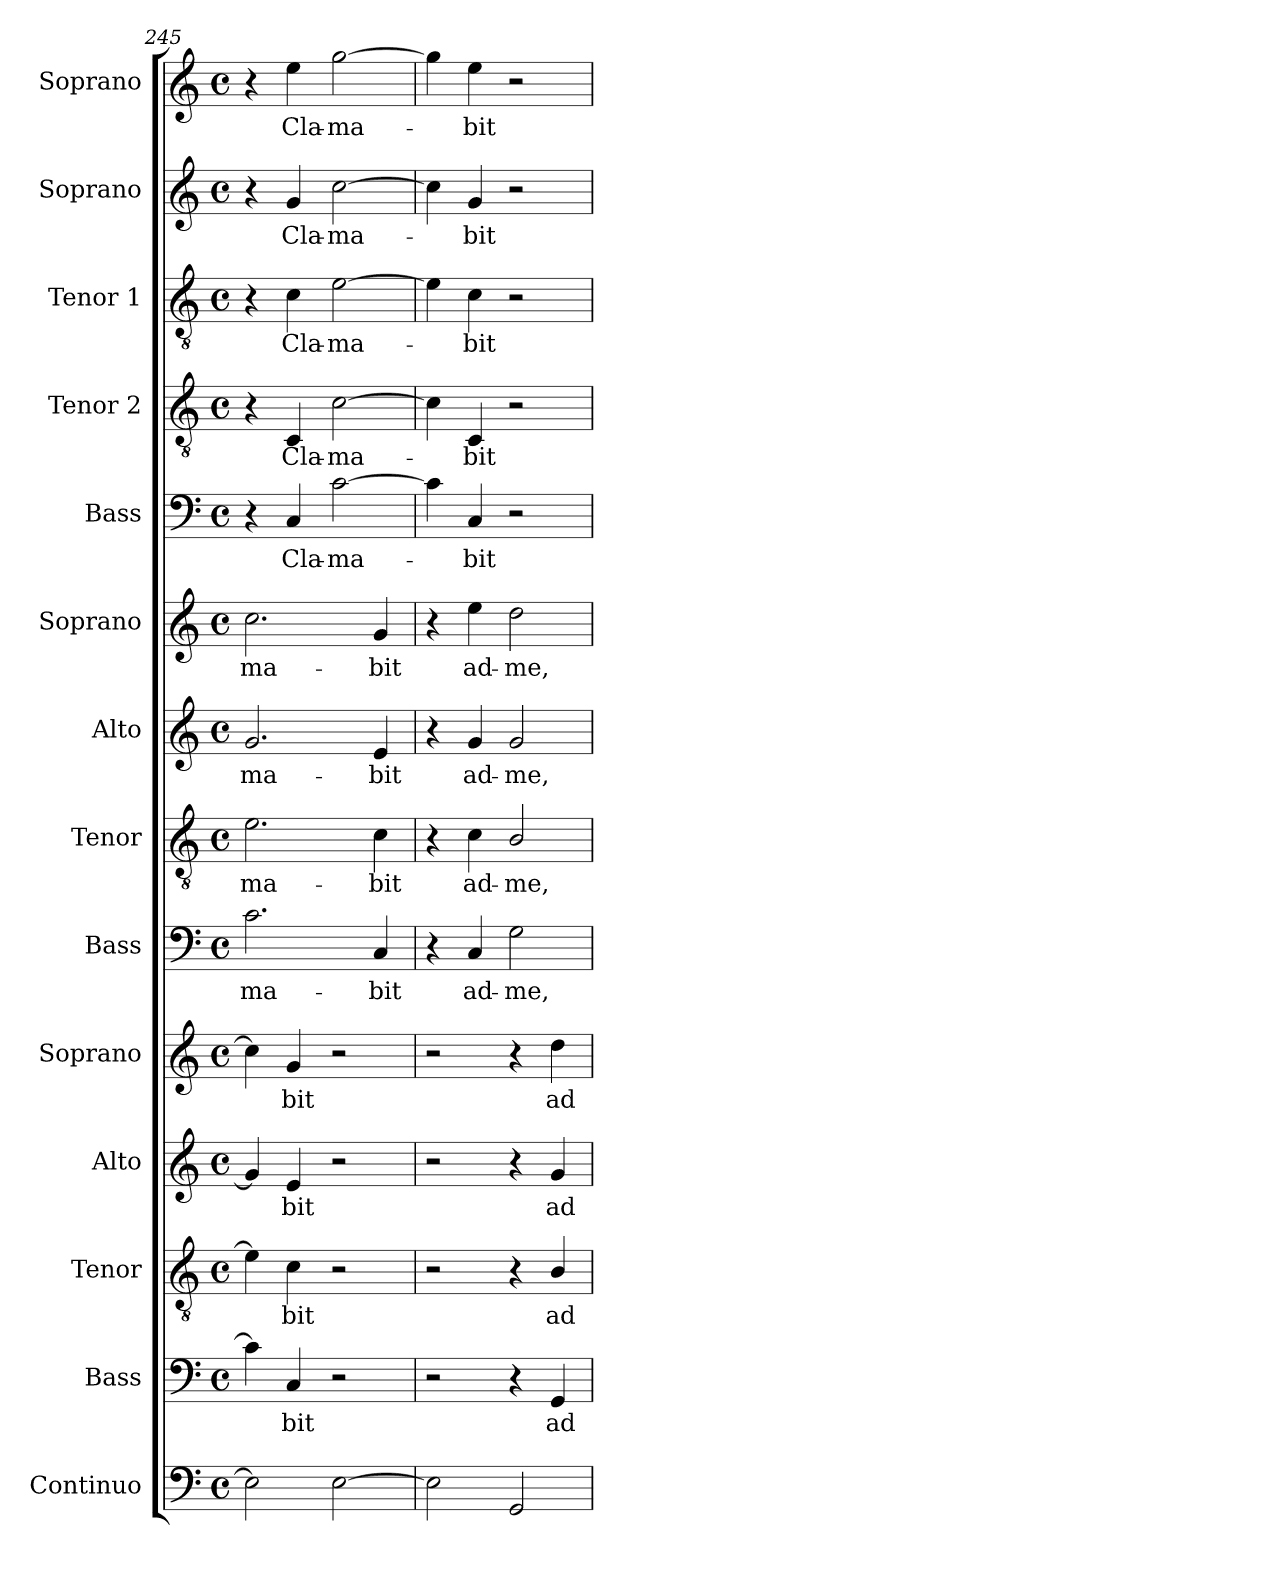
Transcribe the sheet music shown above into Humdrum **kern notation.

**kern	**kern	**text	**kern	**text	**kern	**text	**kern	**text	**kern	**text	**kern	**text	**kern	**text	**kern	**text	**kern	**text	**kern	**text	**kern	**text	**kern	**text	**kern	**text
*part14	*part13	*part13	*part12	*part12	*part11	*part11	*part10	*part10	*part9	*part9	*part8	*part8	*part7	*part7	*part6	*part6	*part5	*part5	*part4	*part4	*part3	*part3	*part2	*part2	*part1	*part1
*staff14	*staff13	*staff13	*staff12	*staff12	*staff11	*staff11	*staff10	*staff10	*staff9	*staff9	*staff8	*staff8	*staff7	*staff7	*staff6	*staff6	*staff5	*staff5	*staff4	*staff4	*staff3	*staff3	*staff2	*staff2	*staff1	*staff1
*I"Continuo	*I"Bass	*	*I"Tenor	*	*I"Alto	*	*I"Soprano	*	*I"Bass	*	*I"Tenor	*	*I"Alto	*	*I"Soprano	*	*I"Bass	*	*I"Tenor 2	*	*I"Tenor 1	*	*I"Soprano	*	*I"Soprano	*
*I'Cont.	*I'B.	*	*I'T.	*	*I'A.	*	*I'S.	*	*I'B.	*	*I'T.	*	*I'A.	*	*I'S.	*	*I'B.	*	*I'T2.	*	*I'T1.	*	*I'S.	*	*I'S.	*
!!LO:PB:g=z
*clefF4	*clefF4	*	*clefGv2	*	*clefG2	*	*clefG2	*	*clefF4	*	*clefGv2	*	*clefG2	*	*clefG2	*	*clefF4	*	*clefGv2	*	*clefGv2	*	*clefG2	*	*clefG2	*
*	*	*	*ITrd7c12	*	*	*	*	*	*	*	*ITrd7c12	*	*	*	*	*	*	*	*ITrd7c12	*	*ITrd7c12	*	*	*	*	*
*k[]	*k[]	*	*k[]	*	*k[]	*	*k[]	*	*k[]	*	*k[]	*	*k[]	*	*k[]	*	*k[]	*	*k[]	*	*k[]	*	*k[]	*	*k[]	*
*C:	*C:	*	*C:	*	*C:	*	*C:	*	*C:	*	*C:	*	*C:	*	*C:	*	*C:	*	*C:	*	*C:	*	*C:	*	*C:	*
*M4/4	*M4/4	*	*M4/4	*	*M4/4	*	*M4/4	*	*M4/4	*	*M4/4	*	*M4/4	*	*M4/4	*	*M4/4	*	*M4/4	*	*M4/4	*	*M4/4	*	*M4/4	*
*met(c)	*met(c)	*	*met(c)	*	*met(c)	*	*met(c)	*	*met(c)	*	*met(c)	*	*met(c)	*	*met(c)	*	*met(c)	*	*met(c)	*	*met(c)	*	*met(c)	*	*met(c)	*
=245	=245	=245	=245	=245	=245	=245	=245	=245	=245	=245	=245	=245	=245	=245	=245	=245	=245	=245	=245	=245	=245	=245	=245	=245	=245	=245
!	!	!	!	!	!	!	!	!	!	!LO:LY:b:color=#000000	!	!	!	!	!	!	!	!	!	!	!	!	!	!	!	!
!	!	!	!	!	!	!	!	!	!	!	!	!LO:LY:b:color=#000000	!	!	!	!	!	!	!	!	!	!	!	!	!	!
!	!	!	!	!	!	!	!	!	!	!	!	!	!	!LO:LY:b:color=#000000	!	!	!	!	!	!	!	!	!	!	!	!
!	!	!	!	!	!	!	!	!	!	!	!	!	!	!	!	!LO:LY:b:color=#000000	!	!	!	!	!	!	!	!	!	!
2Ei\]	4ci\]	.	4Ei\]	.	4gi/]	.	4cci\]	.	2.ci\	-ma-	2.Ei\	-ma-	2.gi/	-ma-	2.cci\	-ma-	4r	.	4r	.	4r	.	4r	.	4r	.
!	!	!LO:LY:b:color=#000000	!	!	!	!	!	!	!	!	!	!	!	!	!	!	!	!	!	!	!	!	!	!	!	!
!	!	!	!	!LO:LY:b:color=#000000	!	!	!	!	!	!	!	!	!	!	!	!	!	!	!	!	!	!	!	!	!	!
!	!	!	!	!	!	!LO:LY:b:color=#000000	!	!	!	!	!	!	!	!	!	!	!	!	!	!	!	!	!	!	!	!
!	!	!	!	!	!	!	!	!LO:LY:b:color=#000000	!	!	!	!	!	!	!	!	!	!	!	!	!	!	!	!	!	!
!	!	!	!	!	!	!	!	!	!	!	!	!	!	!	!	!	!	!LO:LY:b:color=#000000	!	!	!	!	!	!	!	!
!	!	!	!	!	!	!	!	!	!	!	!	!	!	!	!	!	!	!	!	!LO:LY:b:color=#000000	!	!	!	!	!	!
!	!	!	!	!	!	!	!	!	!	!	!	!	!	!	!	!	!	!	!	!	!	!LO:LY:b:color=#000000	!	!	!	!
!	!	!	!	!	!	!	!	!	!	!	!	!	!	!	!	!	!	!	!	!	!	!	!	!LO:LY:b:color=#000000	!	!
!	!	!	!	!	!	!	!	!	!	!	!	!	!	!	!	!	!	!	!	!	!	!	!	!	!	!LO:LY:b:color=#000000
.	4Ci/	-bit	4Ci\	-bit	4ei/	-bit	4gi/	-bit	.	.	.	.	.	.	.	.	4Ci/	Cla-	4CCi/	Cla-	4Ci\	Cla-	4gi/	Cla-	4eei\	Cla-
!	!	!	!	!	!	!	!	!	!	!	!	!	!	!	!	!	!	!LO:LY:b:color=#000000	!	!	!	!	!	!	!	!
!	!	!	!	!	!	!	!	!	!	!	!	!	!	!	!	!	!	!	!	!LO:LY:b:color=#000000	!	!	!	!	!	!
!	!	!	!	!	!	!	!	!	!	!	!	!	!	!	!	!	!	!	!	!	!	!LO:LY:b:color=#000000	!	!	!	!
!	!	!	!	!	!	!	!	!	!	!	!	!	!	!	!	!	!	!	!	!	!	!	!	!LO:LY:b:color=#000000	!	!
!	!	!	!	!	!	!	!	!	!	!	!	!	!	!	!	!	!	!	!	!	!	!	!	!	!	!LO:LY:b:color=#000000
[2Ei\	2r	.	2r	.	2r	.	2r	.	.	.	.	.	.	.	.	.	[2ci\	-ma-	[2Ci\	-ma-	[2Ei\	-ma-	[2cci\	-ma-	[2ggi\	-ma-
!	!	!	!	!	!	!	!	!	!	!LO:LY:b:color=#000000	!	!	!	!	!	!	!	!	!	!	!	!	!	!	!	!
!	!	!	!	!	!	!	!	!	!	!	!	!LO:LY:b:color=#000000	!	!	!	!	!	!	!	!	!	!	!	!	!	!
!	!	!	!	!	!	!	!	!	!	!	!	!	!	!LO:LY:b:color=#000000	!	!	!	!	!	!	!	!	!	!	!	!
!	!	!	!	!	!	!	!	!	!	!	!	!	!	!	!	!LO:LY:b:color=#000000	!	!	!	!	!	!	!	!	!	!
.	.	.	.	.	.	.	.	.	4Ci/	-bit	4Ci\	-bit	4ei/	-bit	4gi/	-bit	.	.	.	.	.	.	.	.	.	.
=246	=246	=246	=246	=246	=246	=246	=246	=246	=246	=246	=246	=246	=246	=246	=246	=246	=246	=246	=246	=246	=246	=246	=246	=246	=246	=246
2Ei\]	2r	.	2r	.	2r	.	2r	.	4r	.	4r	.	4r	.	4r	.	4ci\]	.	4Ci\]	.	4Ei\]	.	4cci\]	.	4ggi\]	.
!	!	!	!	!	!	!	!	!	!	!LO:LY:b:color=#000000	!	!	!	!	!	!	!	!	!	!	!	!	!	!	!	!
!	!	!	!	!	!	!	!	!	!	!	!	!LO:LY:b:color=#000000	!	!	!	!	!	!	!	!	!	!	!	!	!	!
!	!	!	!	!	!	!	!	!	!	!	!	!	!	!LO:LY:b:color=#000000	!	!	!	!	!	!	!	!	!	!	!	!
!	!	!	!	!	!	!	!	!	!	!	!	!	!	!	!	!LO:LY:b:color=#000000	!	!	!	!	!	!	!	!	!	!
!	!	!	!	!	!	!	!	!	!	!	!	!	!	!	!	!	!	!LO:LY:b:color=#000000	!	!	!	!	!	!	!	!
!	!	!	!	!	!	!	!	!	!	!	!	!	!	!	!	!	!	!	!	!LO:LY:b:color=#000000	!	!	!	!	!	!
!	!	!	!	!	!	!	!	!	!	!	!	!	!	!	!	!	!	!	!	!	!	!LO:LY:b:color=#000000	!	!	!	!
!	!	!	!	!	!	!	!	!	!	!	!	!	!	!	!	!	!	!	!	!	!	!	!	!LO:LY:b:color=#000000	!	!
!	!	!	!	!	!	!	!	!	!	!	!	!	!	!	!	!	!	!	!	!	!	!	!	!	!	!LO:LY:b:color=#000000
.	.	.	.	.	.	.	.	.	4Ci/	ad-	4Ci\	ad-	4gi/	ad-	4eei\	ad-	4Ci/	-bit	4CCi/	-bit	4Ci\	-bit	4gi/	-bit	4eei\	-bit
!	!	!	!	!	!	!	!	!	!	!LO:LY:b:color=#000000	!	!	!	!	!	!	!	!	!	!	!	!	!	!	!	!
!	!	!	!	!	!	!	!	!	!	!	!	!LO:LY:b:color=#000000	!	!	!	!	!	!	!	!	!	!	!	!	!	!
!	!	!	!	!	!	!	!	!	!	!	!	!	!	!LO:LY:b:color=#000000	!	!	!	!	!	!	!	!	!	!	!	!
!	!	!	!	!	!	!	!	!	!	!	!	!	!	!	!	!LO:LY:b:color=#000000	!	!	!	!	!	!	!	!	!	!
2GGi/	4r	.	4r	.	4r	.	4r	.	2Gi\	-me,	2BBi/	-me,	2gi/	-me,	2ddi\	-me,	2r	.	2r	.	2r	.	2r	.	2r	.
!	!	!LO:LY:b:color=#000000	!	!	!	!	!	!	!	!	!	!	!	!	!	!	!	!	!	!	!	!	!	!	!	!
!	!	!	!	!LO:LY:b:color=#000000	!	!	!	!	!	!	!	!	!	!	!	!	!	!	!	!	!	!	!	!	!	!
!	!	!	!	!	!	!LO:LY:b:color=#000000	!	!	!	!	!	!	!	!	!	!	!	!	!	!	!	!	!	!	!	!
!	!	!	!	!	!	!	!	!LO:LY:b:color=#000000	!	!	!	!	!	!	!	!	!	!	!	!	!	!	!	!	!	!
.	4GGi/	ad	4BBi/	ad	4gi/	ad	4ddi\	ad	.	.	.	.	.	.	.	.	.	.	.	.	.	.	.	.	.	.
=	=	=	=	=	=	=	=	=	=	=	=	=	=	=	=	=	=	=	=	=	=	=	=	=	=	=
*-	*-	*-	*-	*-	*-	*-	*-	*-	*-	*-	*-	*-	*-	*-	*-	*-	*-	*-	*-	*-	*-	*-	*-	*-	*-	*-
